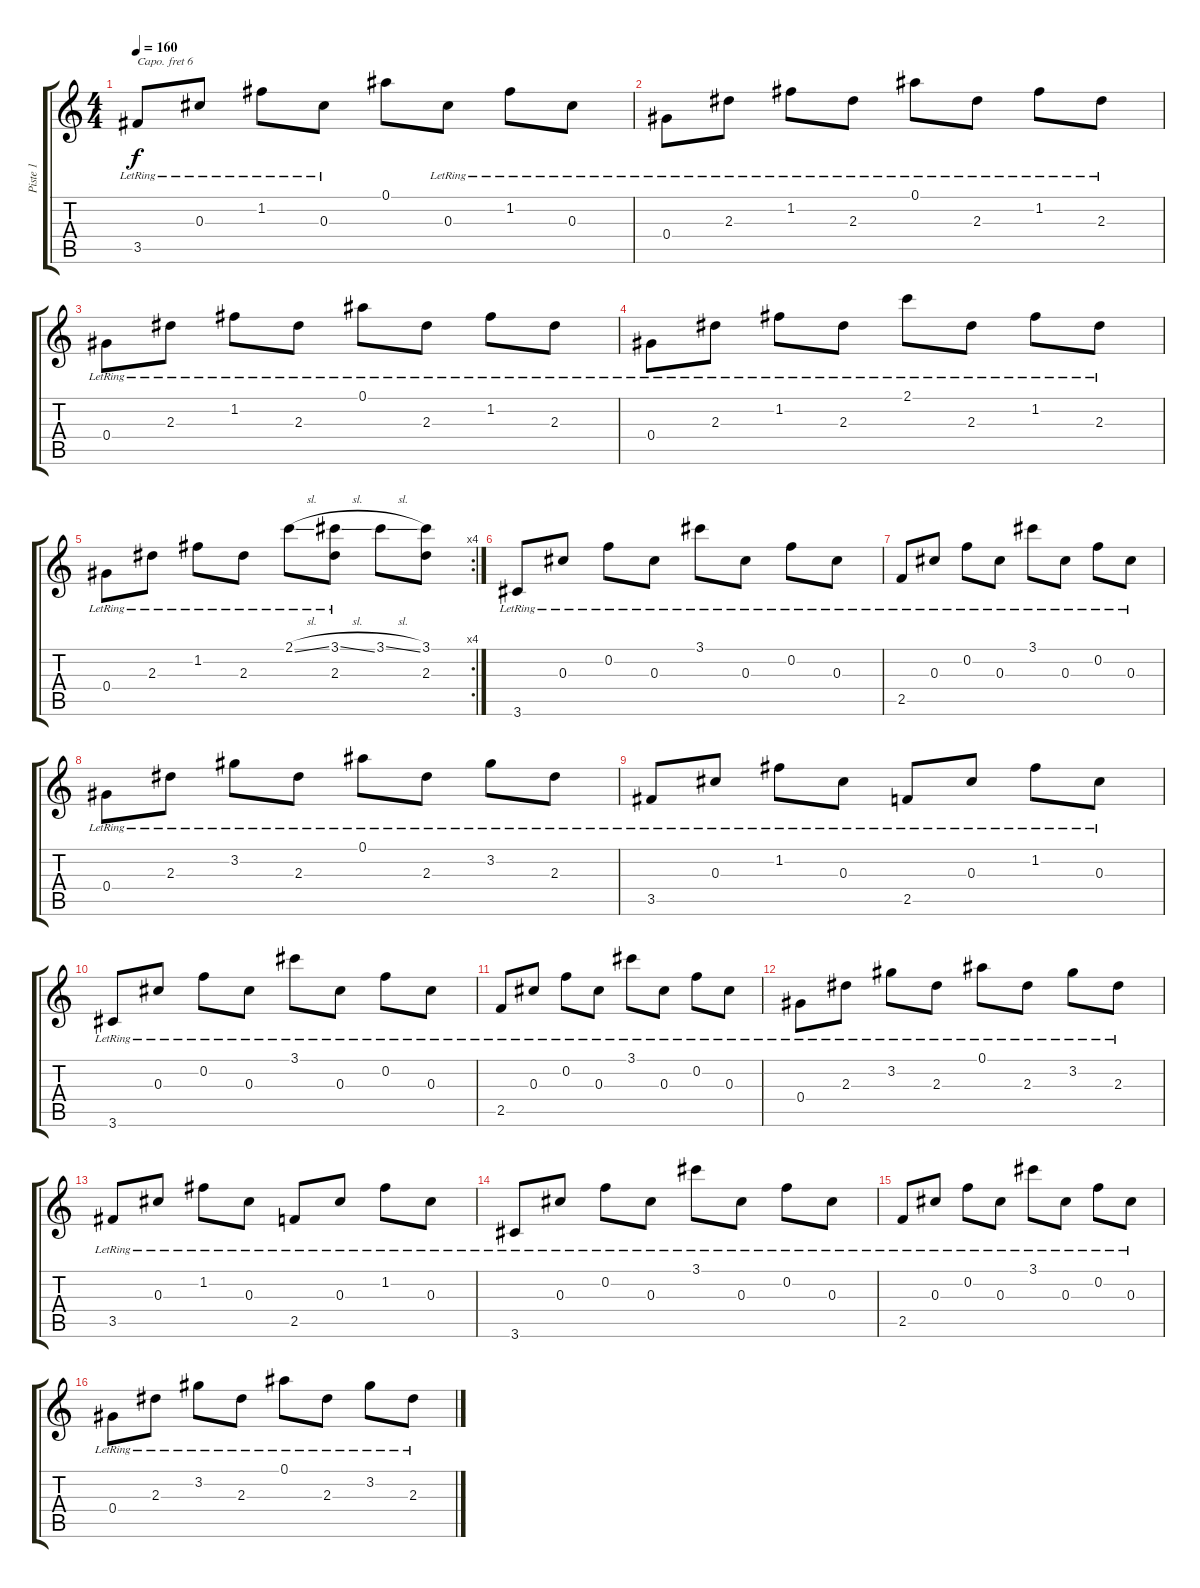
\track ("Piste 1" "Piste 1") {instrument acousticguitarnylon}
\staff {score tabs}
\capo 6
\tuning (E4 B3 G3 D3 A2 E2) {hide}
\ts (4 4)
\tempo 160
\clef g2
\ks c
3.5{lr}.8{dy f} 0.3{lr}.8 1.2{lr}.8 0.3{lr}.8 0.1.8 0.3{lr}.8 1.2{lr}.8 0.3{lr}.8 |
0.4{lr}.8 2.3{lr}.8 1.2{lr}.8 2.3{lr}.8 0.1{lr}.8 2.3{lr}.8 1.2{lr}.8 2.3{lr}.8 |
0.4{lr}.8 2.3{lr}.8 1.2{lr}.8 2.3{lr}.8 0.1{lr}.8 2.3{lr}.8 1.2{lr}.8 2.3{lr}.8 |
0.4{lr}.8 2.3{lr}.8 1.2{lr}.8 2.3{lr}.8 2.1{lr}.8 2.3{lr}.8 1.2{lr}.8 2.3{lr}.8 |
\rc 4
0.4{lr}.8 2.3{lr}.8 1.2{lr}.8 2.3{lr}.8 2.1{sl lr}.8 (3.1{sl} 2.3{lr}).8 3.1{sl}.8 (3.1 2.3).8 |
3.6{lr}.8 0.3{lr}.8 0.2{lr}.8 0.3{lr}.8 3.1{lr}.8 0.3{lr}.8 0.2{lr}.8 0.3{lr}.8 |
2.5{lr}.8 0.3{lr}.8 0.2{lr}.8 0.3{lr}.8 3.1{lr}.8 0.3{lr}.8 0.2{lr}.8 0.3{lr}.8 |
0.4{lr}.8 2.3{lr}.8 3.2{lr}.8 2.3{lr}.8 0.1{lr}.8 2.3{lr}.8 3.2{lr}.8 2.3{lr}.8 |
3.5{lr}.8 0.3{lr}.8 1.2{lr}.8 0.3{lr}.8 2.5{lr}.8 0.3{lr}.8 1.2{lr}.8 0.3{lr}.8 |
3.6{lr}.8 0.3{lr}.8 0.2{lr}.8 0.3{lr}.8 3.1{lr}.8 0.3{lr}.8 0.2{lr}.8 0.3{lr}.8 |
2.5{lr}.8 0.3{lr}.8 0.2{lr}.8 0.3{lr}.8 3.1{lr}.8 0.3{lr}.8 0.2{lr}.8 0.3{lr}.8 |
0.4{lr}.8 2.3{lr}.8 3.2{lr}.8 2.3{lr}.8 0.1{lr}.8 2.3{lr}.8 3.2{lr}.8 2.3{lr}.8 |
3.5{lr}.8 0.3{lr}.8 1.2{lr}.8 0.3{lr}.8 2.5{lr}.8 0.3{lr}.8 1.2{lr}.8 0.3{lr}.8 |
3.6{lr}.8 0.3{lr}.8 0.2{lr}.8 0.3{lr}.8 3.1{lr}.8 0.3{lr}.8 0.2{lr}.8 0.3{lr}.8 |
2.5{lr}.8 0.3{lr}.8 0.2{lr}.8 0.3{lr}.8 3.1{lr}.8 0.3{lr}.8 0.2{lr}.8 0.3{lr}.8 |
0.4{lr}.8 2.3{lr}.8 3.2{lr}.8 2.3{lr}.8 0.1{lr}.8 2.3{lr}.8 3.2{lr}.8 2.3{lr}.8
